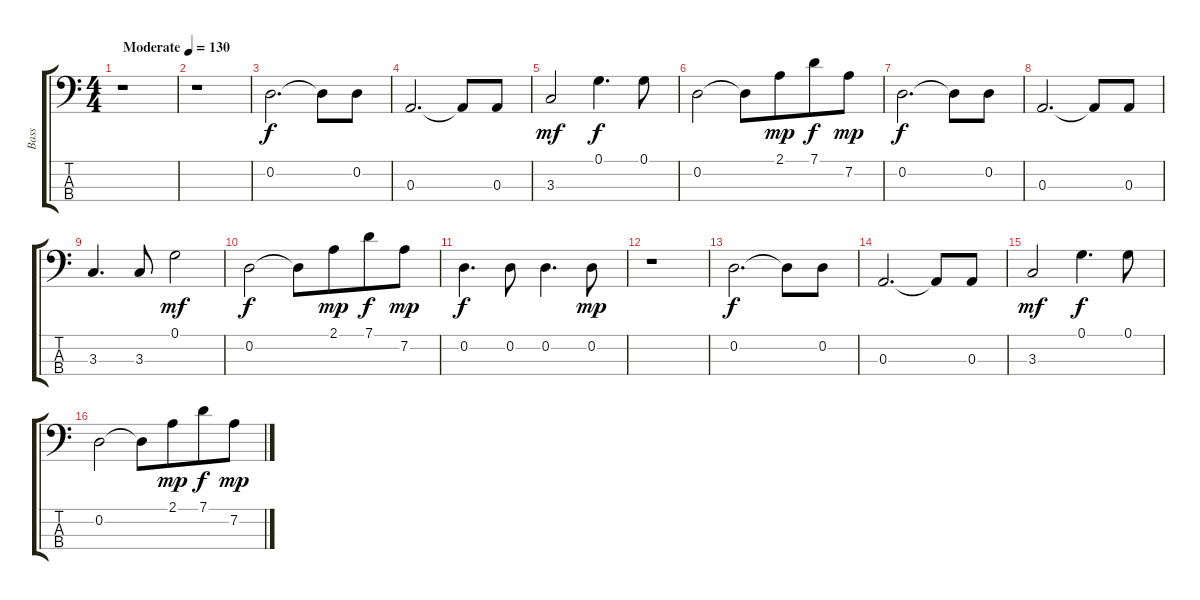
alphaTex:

\track ("Bass" "Bass") {instrument electricbassfinger}
\staff {score tabs}
\tuning (G2 D2 A1 E1) {hide}
\ts (4 4)
\tempo (130 "Moderate")
\clef f4
\ks c
r.1{dy f instrument electricbassfinger} |
r.1 |
0.2.2{d} 0.2{t}.8 0.2.8 |
0.3.2{d} 0.3{t}.8 0.3.8 |
3.3.2{dy mf} 0.1.4{d dy f} 0.1.8 |
0.2.2 0.2{t}.8 2.1.8{dy mp beam merge} 7.1.8{dy f} 7.2.8{dy mp} |
0.2.2{d dy f} 0.2{t}.8 0.2.8 |
0.3.2{d} 0.3{t}.8 0.3.8 |
3.3.4{d} 3.3.8 0.1.2{dy mf} |
0.2.2{dy f} 0.2{t}.8 2.1.8{dy mp beam merge} 7.1.8{dy f} 7.2.8{dy mp} |
0.2.4{d dy f} 0.2.8 0.2.4{d} 0.2.8{dy mp} |
r.1 |
0.2.2{d dy f} 0.2{t}.8 0.2.8 |
0.3.2{d} 0.3{t}.8 0.3.8 |
3.3.2{dy mf} 0.1.4{d dy f} 0.1.8 |
0.2.2 0.2{t}.8 2.1.8{dy mp beam merge} 7.1.8{dy f} 7.2.8{dy mp}
